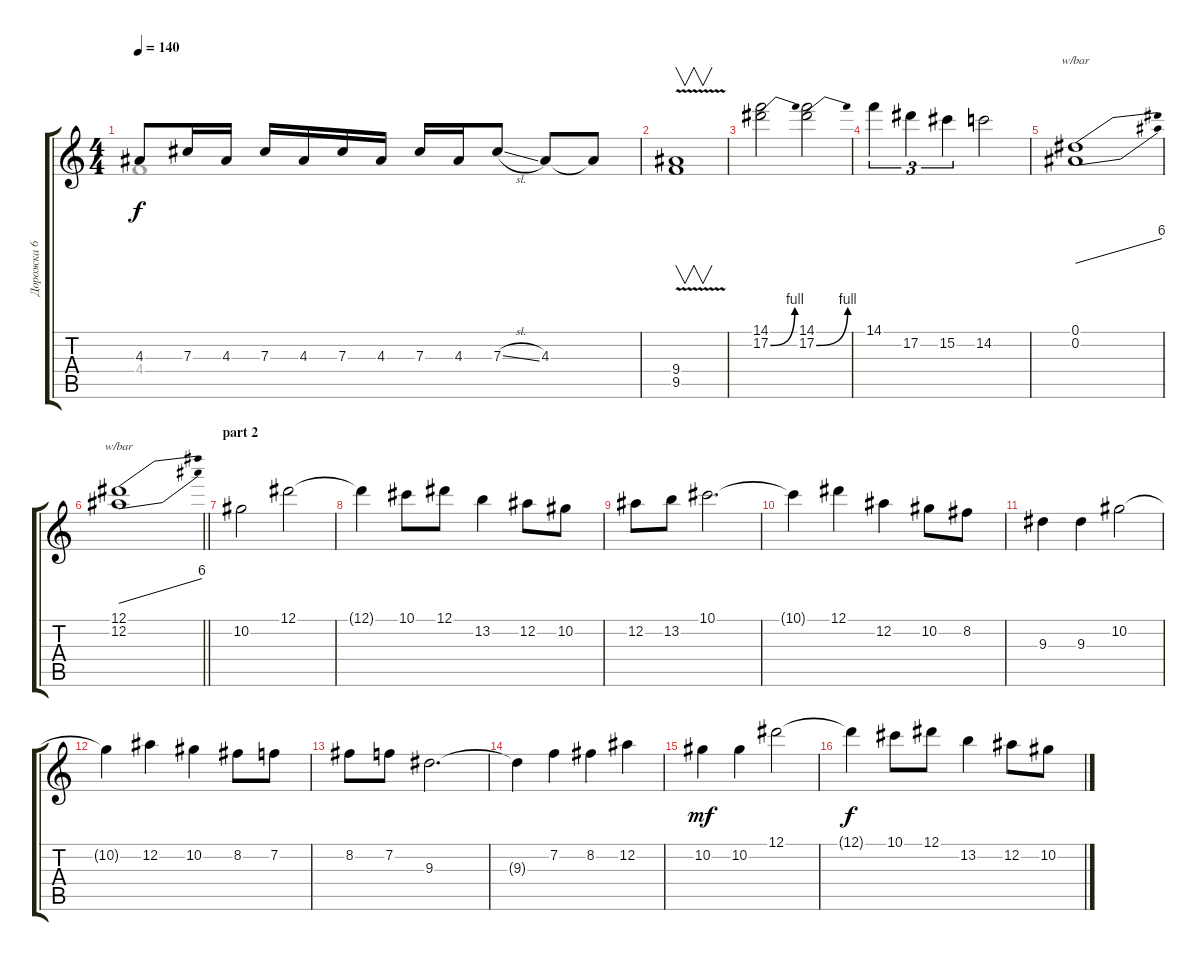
\track ("Дорожка 6" "Дорожка 6") {instrument distortionguitar}
\staff {score tabs}
\tuning (Eb4 Bb3 Gb3 Db3 Ab2 Eb2) {hide}
\voice
\ts (4 4)
\tempo 140
\clef g2
\ks c
4.3.8{dy f} 7.3.16 4.3.16 7.3.16 4.3.16 7.3.16 4.3.16 7.3.16 4.3.16 7.3{sl}.8 4.3.8 4.3{t}.8 |
(9.4{v} 9.5).1{v} |
(14.1 17.2{be (bend 0 0 60 4)}).2 (14.1 17.2{be (bend 0 0 60 4)}).2 |
14.1.4{tu (3 2)} 17.2.4{tu (3 2)} 15.2.4{tu (3 2)} 14.2.2 |
(0.1 0.2).1{tbe (dive default 0 0 60 24)} |
\barLineRight lightlight
(12.1 12.2).1{tbe (dive default 0 0 60 24)} |
\section ("" "part 2")
10.2.2 12.1.2 |
12.1{t}.4 10.1.8 12.1.8 13.2.4 12.2.8 10.2.8 |
12.2.8 13.2.8 10.1.2{d} |
10.1{t}.4 12.1.4 12.2.4 10.2.8 8.2.8 |
9.3.4 9.3.4 10.2.2 |
10.2{t}.4 12.2.4 10.2.4 8.2.8 7.2.8 |
8.2.8 7.2.8 9.3.2{d} |
9.3{t}.4 7.2.4 8.2.4 12.2.4 |
10.2.4{dy mf} 10.2.4 12.1.2 |
12.1{t}.4{dy f} 10.1.8 12.1.8 13.2.4 12.2.8 10.2.8
\voice
\clef g2
\ottava regular
\simile none
\ks c
4.4.1{dy f} |
|
|
|
|
\barLineRight lightlight
|
|
|
|
|
|
|
|
|
|
